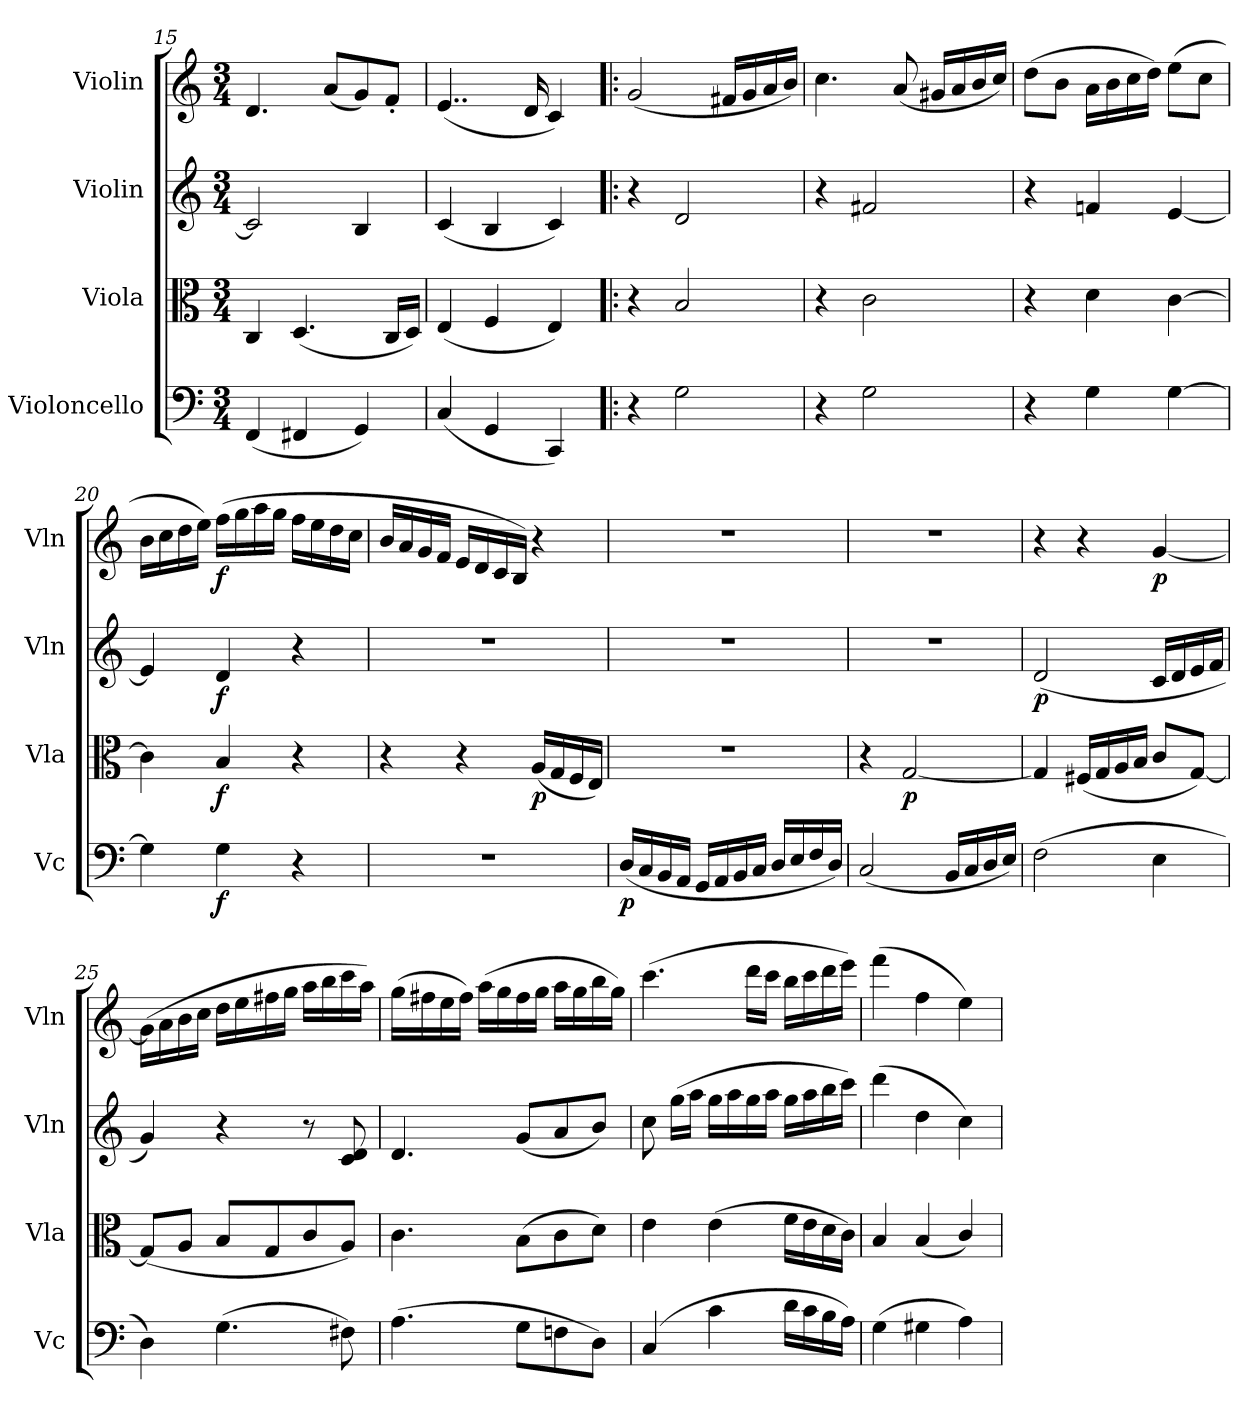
**kern	**dynam	**kern	**dynam	**kern	**dynam	**kern	**dynam
*part4	*part4	*part3	*part3	*part2	*part2	*part1	*part1
*staff4	*staff4	*staff3	*staff3	*staff2	*staff2	*staff1	*staff1
*I"Violoncello	*	*I"Viola	*	*I"Violin	*	*I"Violin	*
*I'Vc	*	*I'Vla	*	*I'Vln	*	*I'Vln	*
*clefF4	*	*clefC3	*	*clefG2	*	*clefG2	*
*k[]	*	*k[]	*	*k[]	*	*k[]	*
*C:	*	*C:	*	*C:	*	*C:	*
*M3/4	*	*M3/4	*	*M3/4	*	*M3/4	*
=15	=15	=15	=15	=15	=15	=15	=15
(4FF/	.	4C/	.	2c/]	.	4.d/	.
4FF#X/	.	(4.D/	.	.	.	.	.
.	.	.	.	.	.	(8a/L	.
4GG/)	.	.	.	4B/	.	8g/)	.
.	.	16C/LL	.	.	.	8f'/J	.
.	.	16D/JJ)	.	.	.	.	.
=16	=16	=16	=16	=16	=16	=16	=16
(4C/	.	(4E/	.	(4c/	.	(4..e/	.
4GG/	.	4F/	.	4B/	.	.	.
.	.	.	.	.	.	16d/	.
4CC/)	.	4E/)	.	4c/)	.	4c/)	.
=17!|:	=17!|:	=17!|:	=17!|:	=17!|:	=17!|:	=17!|:	=17!|:
4r	.	4r	.	4r	.	(2g/	.
2G\	.	2B/	.	2d/	.	.	.
.	.	.	.	.	.	16f#X/LL	.
.	.	.	.	.	.	16g/	.
.	.	.	.	.	.	16a/	.
.	.	.	.	.	.	16b/JJ)	.
=18	=18	=18	=18	=18	=18	=18	=18
4r	.	4r	.	4r	.	4.cc\	.
2G\	.	2c\	.	2f#X/	.	.	.
.	.	.	.	.	.	(8a/	.
.	.	.	.	.	.	16g#X/LL	.
.	.	.	.	.	.	16a/	.
.	.	.	.	.	.	16b/	.
.	.	.	.	.	.	16cc/JJ)	.
=19	=19	=19	=19	=19	=19	=19	=19
4r	.	4r	.	4r	.	(8dd\L	.
.	.	.	.	.	.	8b\J	.
4G\	.	4d\	.	4fn/	.	16a\LL	.
.	.	.	.	.	.	16b\	.
.	.	.	.	.	.	16cc\	.
.	.	.	.	.	.	16dd\JJ)	.
[4G\	.	[4c\	.	[4e/	.	(8ee\L	.
.	.	.	.	.	.	8cc\J	.
=20	=20	=20	=20	=20	=20	=20	=20
4G\]	.	4c\]	.	4e/]	.	16b\LL	.
.	.	.	.	.	.	16cc\	.
.	.	.	.	.	.	16dd\	.
.	.	.	.	.	.	16ee\JJ)	.
4G\	f	4B/	f	4d/	f	(16ff\LL	f
.	.	.	.	.	.	16gg\	.
.	.	.	.	.	.	16aa\	.
.	.	.	.	.	.	16gg\JJ	.
4r	.	4r	.	4r	.	16ff\LL	.
.	.	.	.	.	.	16ee\	.
.	.	.	.	.	.	16dd\	.
.	.	.	.	.	.	16cc\JJ	.
=21	=21	=21	=21	=21	=21	=21	=21
2.r	.	4r	.	2.r	.	16b/LL	.
.	.	.	.	.	.	16a/	.
.	.	.	.	.	.	16g/	.
.	.	.	.	.	.	16f/JJ	.
.	.	4r	.	.	.	16e/LL	.
.	.	.	.	.	.	16d/	.
.	.	.	.	.	.	16c/	.
.	.	.	.	.	.	16B/JJ)	.
.	.	(16A/LL	p	.	.	4r	.
.	.	16G/	.	.	.	.	.
.	.	16F/	.	.	.	.	.
.	.	16E/JJ)	.	.	.	.	.
=22	=22	=22	=22	=22	=22	=22	=22
(16D/LL	p	2.r	.	2.r	.	2.r	.
16C/	.	.	.	.	.	.	.
16BB/	.	.	.	.	.	.	.
16AA/JJ	.	.	.	.	.	.	.
16GG/LL	.	.	.	.	.	.	.
16AA/	.	.	.	.	.	.	.
16BB/	.	.	.	.	.	.	.
16C/JJ	.	.	.	.	.	.	.
16D/LL	.	.	.	.	.	.	.
16E/	.	.	.	.	.	.	.
16F/	.	.	.	.	.	.	.
16D/JJ)	.	.	.	.	.	.	.
=23	=23	=23	=23	=23	=23	=23	=23
(2C/	.	4r	.	2.r	.	2.r	.
.	.	[2G/	p	.	.	.	.
16BB/LL	.	.	.	.	.	.	.
16C/	.	.	.	.	.	.	.
16D/	.	.	.	.	.	.	.
16E/JJ)	.	.	.	.	.	.	.
=24	=24	=24	=24	=24	=24	=24	=24
(2F\	.	4G/]	.	(2d/	p	4r	.
.	.	(16F#X/LL	.	.	.	4r	.
.	.	16G/	.	.	.	.	.
.	.	16A/	.	.	.	.	.
.	.	16B/JJ	.	.	.	.	.
4E\	.	8c/L	.	16c/LL	.	[4g/	p
.	.	.	.	16d/	.	.	.
.	.	[8G/J)	.	16e/	.	.	.
.	.	.	.	16f/JJ	.	.	.
=25	=25	=25	=25	=25	=25	=25	=25
4D\)	.	(8G/L]	.	4g/)	.	(16g\LL]	.
.	.	.	.	.	.	16a\	.
.	.	8A/J	.	.	.	16b\	.
.	.	.	.	.	.	16cc\JJ	.
(4.G\	.	8B/L	.	4r	.	16dd\LL	.
.	.	.	.	.	.	16ee\	.
.	.	8G/	.	.	.	16ff#X\	.
.	.	.	.	.	.	16gg\JJ	.
.	.	8c/	.	8r	.	16aa\LL	.
.	.	.	.	.	.	16bb\	.
8F#X\)	.	8A/J)	.	8c/ 8d/	.	16ccc\	.
.	.	.	.	.	.	16aa\JJ)	.
=26	=26	=26	=26	=26	=26	=26	=26
(4.A\	.	4.c\	.	4.d/	.	(16gg\LL	.
.	.	.	.	.	.	16ff#X\	.
.	.	.	.	.	.	16ee\	.
.	.	.	.	.	.	16ff#\JJ)	.
.	.	.	.	.	.	(16aa\LL	.
.	.	.	.	.	.	16gg\	.
8G\L	.	(8B\L	.	(8g/L	.	16ff#\	.
.	.	.	.	.	.	16gg\JJ	.
8Fn\	.	8c\	.	8a/	.	16aa\LL	.
.	.	.	.	.	.	16gg\	.
8D\J)	.	8d\J)	.	8b/J)	.	16bb\	.
.	.	.	.	.	.	16gg\JJ)	.
=27	=27	=27	=27	=27	=27	=27	=27
(4C/	.	4e\	.	8cc\	.	(4.ccc\	.
.	.	.	.	(16gg\LL	.	.	.
.	.	.	.	16aa\JJ	.	.	.
4c\	.	(4e\	.	16gg\LL	.	.	.
.	.	.	.	16aa\	.	.	.
.	.	.	.	16gg\	.	16ddd\LL	.
.	.	.	.	16aa\JJ	.	16ccc\JJ	.
16d\LL	.	16f\LL	.	16gg\LL	.	16bb\LL	.
16c\	.	16e\	.	16aa\	.	16ccc\	.
16B\	.	16d\	.	16bb\	.	16ddd\	.
16A\JJ)	.	16c\JJ)	.	16ccc\JJ)	.	16eee\JJ)	.
=28	=28	=28	=28	=28	=28	=28	=28
(4G\	.	4B/	.	(4ddd\	.	(4fff\	.
4G#X\	.	(4B/	.	4dd\	.	4ff\	.
4A\)	.	4c/)	.	4cc\)	.	4ee\)	.
=	=	=	=	=	=	=	=
*-	*-	*-	*-	*-	*-	*-	*-
